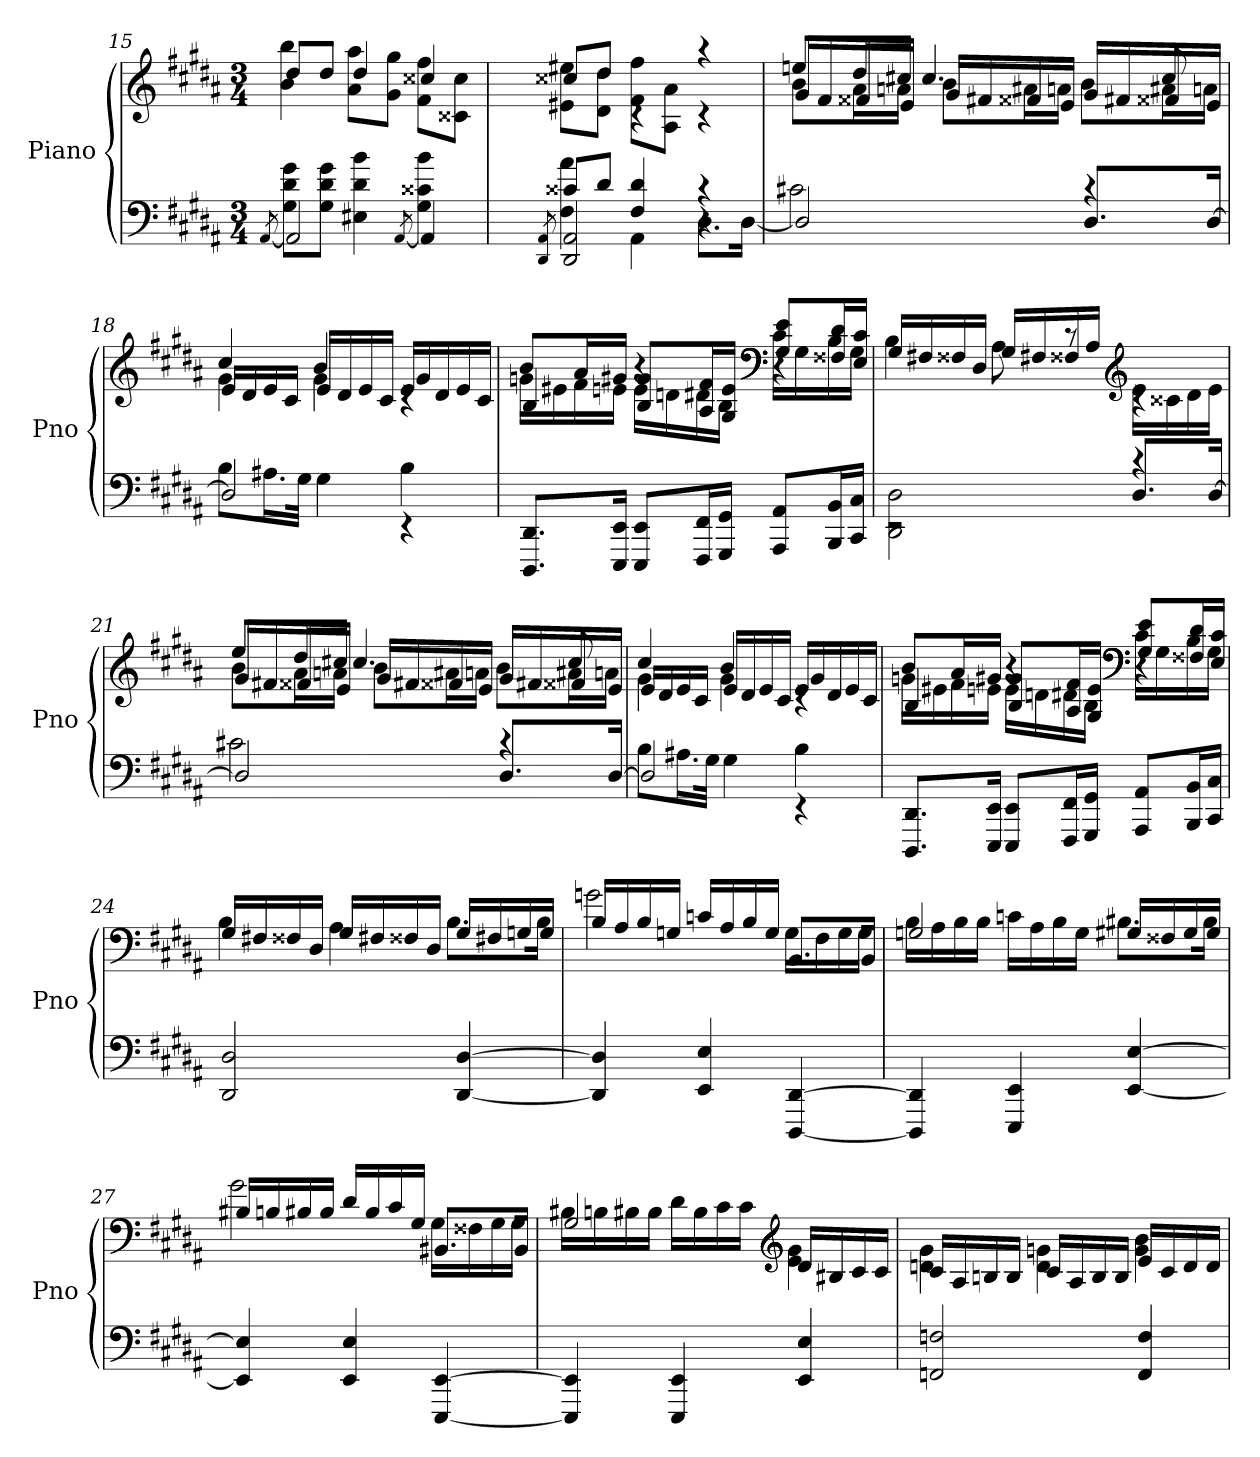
**kern	**kern
*part1	*part1
*staff2	*staff1
*I"Piano	*
*I'Pno	*
*clefF4	*clefG2
*k[f#c#g#d#a#]	*k[f#c#g#d#a#]
*B:	*B:
*M3/4	*M3/4
=15	=15
[8qAA#	.
*^	*^
2AA#]	8G# 8d# 8g#L	8dd#L	4b 4bb
.	8G# 8d# 8g#J	8dd#J	.
.	4E#X 4d# 4b	4dd#	8a# 8aa#L
.	.	.	8g# 8gg#J
[8qAA#	.	.	.
4AA#]	4G# 4c##X 4b	4cc##X	8f# 8ff#L
.	.	.	8c##X 8cc##J
*v	*v	*	*
=16	=16	=16
8qDD# 8qAA#	.	.
*^	*	*
*	*^	*	*
2DD#] 2AA#]	4F# 4a#	8c##XL	8cc##XL	8e#X 8ee#XL
.	.	8d#J	8dd#J	8d# 8dd#J
.	4AA#	4F# 4d#	4rc	8f# 8ff#L
.	.	.	.	8A# 8a#J
4r	8.D#L	4rc	4rc	4raa
.	[16D#Jk	.	.	.
*	*v	*v	*	*
=17	=17	=17	=17
*	*	*	*^
2D#]	2c#X	16g#LL	8bL	8eenL
.	.	16f#	.	.
.	.	16f##X	16a#L	16dd#L
.	.	16eJJ	16anJJ	16cc#XJJ
.	.	16g#LL	8bL	4.cc#
.	.	16f#X	.	.
.	.	16f##X	16a#XL	.
.	.	16eJJ	16anJJ	.
8.D#L	4rc	16g#LL	8bL	.
.	.	16f#X	.	.
.	.	16f##X	16a#XL	8cc#
[16D#Jk	.	16eJJ	16anJJ	.
=18	=18	=18	=18	=18
2D#]	8BL	16eLL	4g#	4cc#
.	.	16d#	.	.
.	16.A#XL	16e	.	.
.	.	16c#JJ	.	.
.	32G#JJk	.	.	.
.	4G#	16eLL	4g#	4b
.	.	16d#	.	.
.	.	16e	.	.
.	.	16c#JJ	.	.
4rEE	4B	16eLL	4rc	4g#
.	.	16d#	.	.
.	.	16e	.	.
.	.	16c#JJ	.	.
*v	*v	*	*	*
=19	=19	=19	=19
8.DDD# 8.DD#L	4B	16gnLL	8bL
.	.	16e#X	.
.	.	16f#	16a#L
16EEE 16EEJk	.	16enJJ	16g#XJJ
8EEE 8EEL	4r	16eLL	8B 8g#L
.	.	16dn	.
16FFF# 16FF#L	.	16d#X	16A# 16f#L
16GGG# 16GG#JJ	.	16BJJ	16G# 16eJJ
*	*clefF4	*	*
8AAA# 8AA#L	4r	16c#LL	8G# 8eL
.	.	16G#	.
16BBB 16BBL	.	16B	16F##X 16d#L
16CC# 16C#JJ	.	16G#JJ	16E 16c#JJ
*	*	*v	*v
=20	=20	=20
*^	*	*
2rEE	2DD# 2D#	16G#LL	4B
.	.	16F#X	.
.	.	16F##X	.
.	.	16D#JJ	.
.	.	16G#LL	8A#
.	.	16F#X	.
.	.	16F##X	8rc
.	.	16A#JJ	.
*	*	*clefG2	*
8.D#L	4rc	4rc	16eLL
.	.	.	16c##X
.	.	.	16d#
[16D#Jk	.	.	16eJJ
=21	=21	=21	=21
*	*	*	*^
2D#]	2c#X	16g#LL	8bL	8eeL
.	.	16f#X	.	.
.	.	16f##X	16a#L	16dd#L
.	.	16eJJ	16anJJ	16cc#XJJ
.	.	16g#LL	8bL	4.cc#
.	.	16f#X	.	.
.	.	16f##X	16a#XL	.
.	.	16eJJ	16anJJ	.
8.D#L	4rc	16g#LL	8bL	.
.	.	16f#X	.	.
.	.	16f##X	16a#XL	8cc#
[16D#Jk	.	16eJJ	16anJJ	.
=22	=22	=22	=22	=22
2D#]	8BL	16eLL	4g#	4cc#
.	.	16d#	.	.
.	16.A#XL	16e	.	.
.	.	16c#JJ	.	.
.	32G#JJk	.	.	.
.	4G#	16eLL	4g#	4b
.	.	16d#	.	.
.	.	16e	.	.
.	.	16c#JJ	.	.
4rEE	4B	16eLL	4rc	4g#
.	.	16d#	.	.
.	.	16e	.	.
.	.	16c#JJ	.	.
*v	*v	*	*	*
=23	=23	=23	=23
8.DDD# 8.DD#L	4B	16gnLL	8bL
.	.	16e#X	.
.	.	16f#	16a#L
16EEE 16EEJk	.	16enJJ	16g#XJJ
8EEE 8EEL	4r	16eLL	8B 8g#L
.	.	16dn	.
16FFF# 16FF#L	.	16d#X	16A# 16f#L
16GGG# 16GG#JJ	.	16BJJ	16G# 16eJJ
*	*clefF4	*	*
8AAA# 8AA#L	4r	16c#LL	8G# 8eL
.	.	16G#	.
16BBB 16BBL	.	16B	16F##X 16d#L
16CC# 16C#JJ	.	16G#JJ	16E 16c#JJ
*	*	*v	*v
=24	=24	=24
2DD# 2D#	16G#LL	4B
.	16F#X	.
.	16F##X	.
.	16D#JJ	.
.	16G#LL	4A#
.	16F#X	.
.	16F##X	.
.	16D#JJ	.
[4DD# [4D#	16G#LL	8.BL
.	16F#X	.
.	16Gn	.
.	16GJJ	16BJk
=25	=25	=25
4DD#] 4D#]	16BLL	2gn
.	16A#	.
.	16B	.
.	16GnJJ	.
4EE 4E	16cnLL	.
.	16A#	.
.	16B	.
.	16GJJ	.
[4DDD# [4DD#	8.BBL	16GLL
.	.	16F#
.	.	16G
.	16BBJk	16GJJ
=26	=26	=26
4DDD#] 4DD#]	2Gn	16BLL
.	.	16A#
.	.	16B
.	.	16BJJ
4EEE 4EE	.	16cnLL
.	.	16A#
.	.	16B
.	.	16GJJ
[4EE [4E	16G#XLL	8.B#XL
.	16F##X	.
.	16G#	.
.	16G#JJ	16B#Jk
=27	=27	=27
4EE] 4E]	16B#XLL	2g#
.	16Bn	.
.	16B#X	.
.	16B#JJ	.
4EE 4E	16d#LL	.
.	16B#	.
.	16c#	.
.	16G#JJ	.
[4EEE [4EE	8.BB#XL	16G#LL
.	.	16F##X
.	.	16G#
.	16BB#Jk	16G#JJ
=28	=28	=28
4EEE] 4EE]	2G#	16B#XLL
.	.	16Bn
.	.	16B#X
.	.	16B#JJ
4EEE 4EE	.	16d#LL
.	.	16B#
.	.	16c#
.	.	16c#JJ
*	*clefG2	*
4EE 4E	16d#LL	4e 4g#
.	16B#X	.
.	16c#	.
.	16c#JJ	.
=29	=29	=29
2FFn 2Fn	16c#LL	4dn 4g#
.	16A#	.
.	16Bn	.
.	16BJJ	.
.	16c#LL	4d 4gn
.	16A#	.
.	16B	.
.	16BJJ	.
4FF 4F	16eLL	4g 4b
.	16c#	.
.	16d	.
.	16dJJ	.
*	*v	*v
=	=
*-	*-
